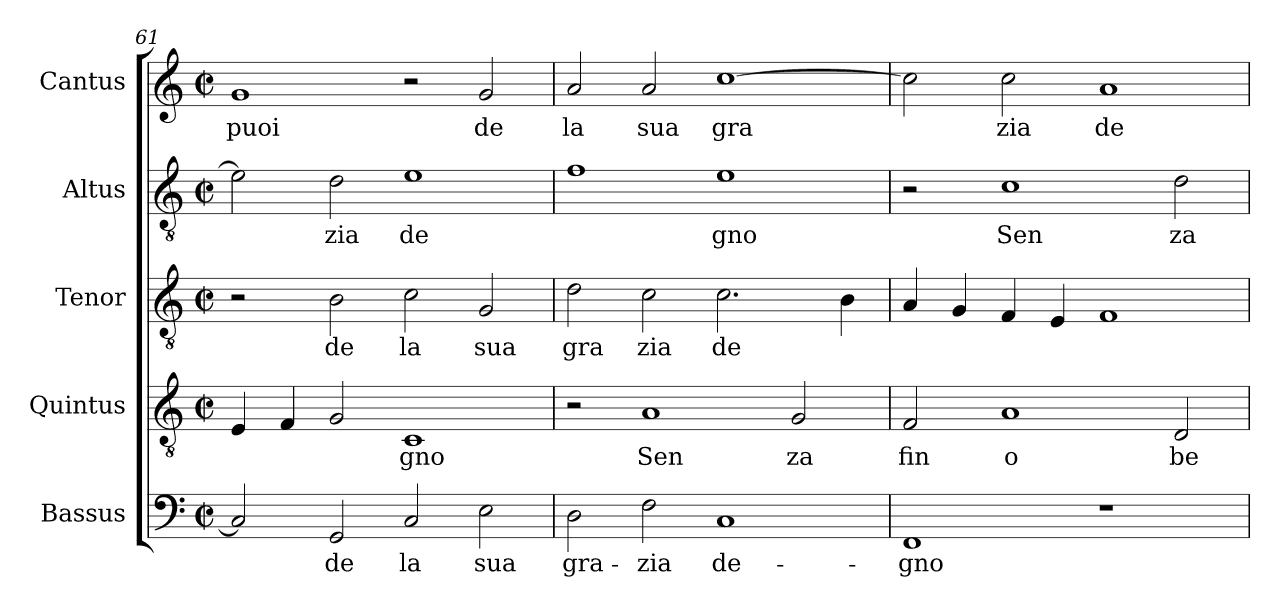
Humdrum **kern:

**kern	**text	**kern	**text	**kern	**text	**kern	**text	**kern	**text
*part5	*part5	*part4	*part4	*part3	*part3	*part2	*part2	*part1	*part1
*staff5	*staff5	*staff4	*staff4	*staff3	*staff3	*staff2	*staff2	*staff1	*staff1
*I"Bassus	*	*I"Quintus	*	*I"Tenor	*	*I"Altus	*	*I"Cantus	*
!!LO:LB:g=z
*clefF4	*	*clefGv2	*	*clefGv2	*	*clefGv2	*	*clefG2	*
*k[]	*	*k[]	*	*k[]	*	*k[]	*	*k[]	*
*C:	*	*C:	*	*C:	*	*C:	*	*C:	*
*M2/2	*	*M2/2	*	*M2/2	*	*M2/2	*	*M2/2	*
*met(c|)	*	*met(c|)	*	*met(c|)	*	*met(c|)	*	*met(c|)	*
=61	=61	=61	=61	=61	=61	=61	=61	=61	=61
!	!LO:LY:b:cj	!	!LO:LY:b:cj	!	!	!	!LO:LY:b:cj	!	!LO:LY:b:cj
2C/]	.	4E/	--	2r	.	2e\]	--	1g	puoi
!	!	!	!LO:LY:b:cj	!	!	!	!	!	!
.	.	4F/	--	.	.	.	.	.	.
!	!LO:LY:b:cj	!	!LO:LY:b:cj	!	!LO:LY:b:cj	!	!LO:LY:b:cj	!	!
2GG/	de	2G/	--	2B\	de	2d\	-zia	.	.
!	!LO:LY:b:cj	!	!LO:LY:b:cj	!	!LO:LY:b:cj	!	!LO:LY:b:cj	!	!
2C/	la	1C	-gno	2c\	la	1e	de	2r	.
!	!LO:LY:b:cj	!	!	!	!LO:LY:b:cj	!	!	!	!LO:LY:b:cj
2E\	sua	.	.	2G/	sua	.	.	2g/	de
=62	=62	=62	=62	=62	=62	=62	=62	=62	=62
!	!LO:LY:b:cj	!	!	!	!LO:LY:b:cj	!	!LO:LY:b:cj	!	!LO:LY:b:cj
2D\	gra-	2r	.	2d\	gra	1f	.	2a/	la
!	!LO:LY:b:cj	!	!LO:LY:b:cj	!	!LO:LY:b:cj	!	!	!	!LO:LY:b:cj
2F\	-zia	1A	Sen	2c\	zia	.	.	2a/	sua
!	!LO:LY:b:cj	!	!	!	!LO:LY:b:cj	!	!LO:LY:b:cj	!	!LO:LY:b:cj
1C	de-	.	.	2.c\	de	1e	gno	[>1cc	gra-
!	!	!	!LO:LY:b:cj	!	!	!	!	!	!
.	.	2G/	za	.	.	.	.	.	.
!	!	!	!	!	!LO:LY:b:cj	!	!	!	!
.	.	.	.	4B\	.	.	.	.	.
=63	=63	=63	=63	=63	=63	=63	=63	=63	=63
!	!LO:LY:b:cj	!	!LO:LY:b:cj	!	!LO:LY:b:cj	!	!	!	!LO:LY:b:cj
1FF	-gno	2F/	fin	4A/	.	2r	.	2cc\]	--
!	!	!	!	!	!LO:LY:b:cj	!	!	!	!
.	.	.	.	4G/	.	.	.	.	.
!	!	!	!LO:LY:b:cj	!	!LO:LY:b:cj	!	!LO:LY:b:cj	!	!LO:LY:b:cj
.	.	1A	o	4F/	.	1c	Sen	2cc\	-zia
!	!	!	!	!	!LO:LY:b:cj	!	!	!	!
.	.	.	.	4E/	.	.	.	.	.
!	!	!	!	!	!LO:LY:b:cj	!	!	!	!LO:LY:b:cj
1r	.	.	.	1F	.	.	.	1a	de-
!	!	!	!LO:LY:b:cj	!	!	!	!LO:LY:b:cj	!	!
.	.	2D/	be	.	.	2d\	za	.	.
=	=	=	=	=	=	=	=	=	=
*-	*-	*-	*-	*-	*-	*-	*-	*-	*-
